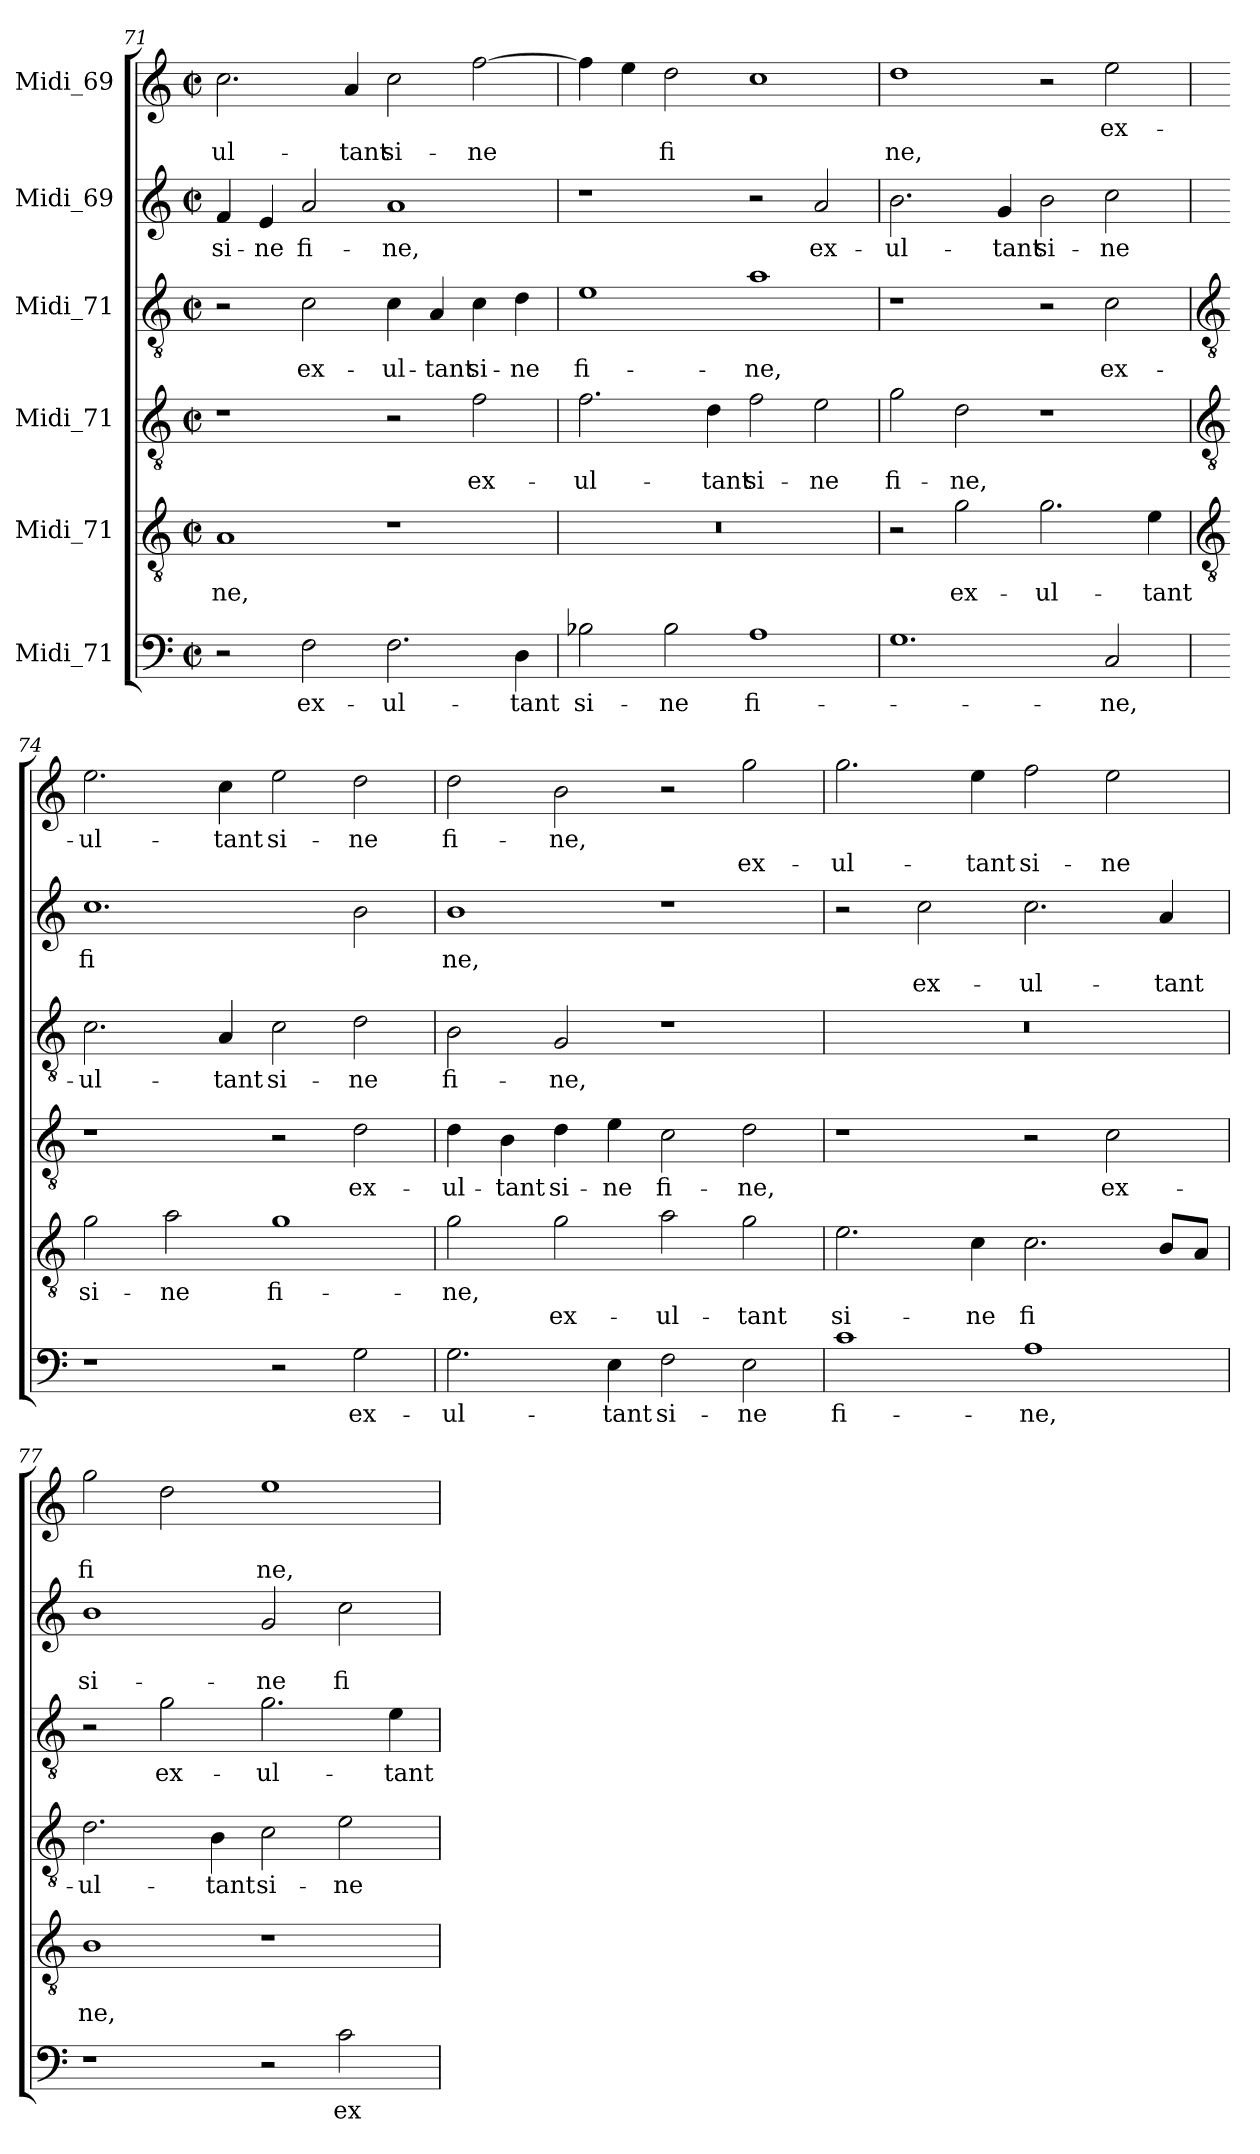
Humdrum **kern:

**kern	**text	**kern	**text	**text	**kern	**text	**kern	**text	**kern	**text	**text	**kern	**text	**text
*part6	*part6	*part5	*part5	*part5	*part4	*part4	*part3	*part3	*part2	*part2	*part2	*part1	*part1	*part1
*staff6	*staff6	*staff5	*staff5	*staff5	*staff4	*staff4	*staff3	*staff3	*staff2	*staff2	*staff2	*staff1	*staff1	*staff1
*I"Midi_71	*	*I"Midi_71	*	*	*I"Midi_71	*	*I"Midi_71	*	*I"Midi_69	*	*	*I"Midi_69	*	*
*clefF4	*	*clefGv2	*	*	*clefGv2	*	*clefGv2	*	*clefG2	*	*	*clefG2	*	*
*k[]	*	*k[]	*	*	*k[]	*	*k[]	*	*k[]	*	*	*k[]	*	*
*C:	*	*C:	*	*	*C:	*	*C:	*	*C:	*	*	*C:	*	*
*M4/2	*	*M4/2	*	*	*M4/2	*	*M4/2	*	*M4/2	*	*	*M4/2	*	*
*met(c|)	*	*met(c|)	*	*	*met(c|)	*	*met(c|)	*	*met(c|)	*	*	*met(c|)	*	*
=71	=71	=71	=71	=71	=71	=71	=71	=71	=71	=71	=71	=71	=71	=71
!	!	!	!LO:LY:b	!	!	!	!	!	!	!LO:LY:b	!	!	!	!LO:LY:b
2r	.	1A	ne,	.	1r	.	2r	.	4f	si-	.	2.cc	.	-ul-
!	!	!	!	!	!	!	!	!	!	!LO:LY:b	!	!	!	!
.	.	.	.	.	.	.	.	.	4e	-ne	.	.	.	.
!	!LO:LY:b	!	!	!	!	!	!	!LO:LY:b	!	!LO:LY:b	!	!	!	!
2F	ex-	.	.	.	.	.	2c	ex-	2a	fi-	.	.	.	.
!	!	!	!	!	!	!	!	!	!	!	!	!	!	!LO:LY:b
.	.	.	.	.	.	.	.	.	.	.	.	4a	.	-tant
!	!LO:LY:b	!	!	!	!	!	!	!LO:LY:b	!	!LO:LY:b	!	!	!	!LO:LY:b
2.F	-ul-	1r	.	.	2r	.	4c	-ul-	1a	-ne,	.	2cc	.	si-
!	!	!	!	!	!	!	!	!LO:LY:b	!	!	!	!	!	!
.	.	.	.	.	.	.	4A	-tant	.	.	.	.	.	.
!	!	!	!	!	!	!LO:LY:b	!	!LO:LY:b	!	!	!	!	!	!LO:LY:b
.	.	.	.	.	2f	ex-	4c	si-	.	.	.	[2ff	.	-ne
!	!LO:LY:b	!	!	!	!	!	!	!LO:LY:b	!	!	!	!	!	!
4D	-tant	.	.	.	.	.	4d	-ne	.	.	.	.	.	.
=72	=72	=72	=72	=72	=72	=72	=72	=72	=72	=72	=72	=72	=72	=72
!	!LO:LY:b	!	!	!	!	!LO:LY:b	!	!LO:LY:b	!	!	!	!	!	!
2B-X	si-	0r	.	.	2.f	-ul-	1e	fi-	1r	.	.	4ff]	.	.
.	.	.	.	.	.	.	.	.	.	.	.	4ee	.	.
!	!LO:LY:b	!	!	!	!	!	!	!	!	!	!	!	!	!LO:LY:b
2B-	-ne	.	.	.	.	.	.	.	.	.	.	2dd	.	fi
!	!	!	!	!	!	!LO:LY:b	!	!	!	!	!	!	!	!
.	.	.	.	.	4d	-tant	.	.	.	.	.	.	.	.
!	!LO:LY:b	!	!	!	!	!LO:LY:b	!	!LO:LY:b	!	!	!	!	!	!
1A	fi-	.	.	.	2f	si-	1a	-ne,	2r	.	.	1cc	.	.
!	!	!	!	!	!	!LO:LY:b	!	!	!	!LO:LY:b	!	!	!	!
.	.	.	.	.	2e	-ne	.	.	2a	ex-	.	.	.	.
=73	=73	=73	=73	=73	=73	=73	=73	=73	=73	=73	=73	=73	=73	=73
!	!	!	!	!	!	!LO:LY:b	!	!	!	!LO:LY:b	!	!	!	!LO:LY:b
1.G	.	2r	.	.	2g	fi-	1r	.	2.b	-ul-	.	1dd	.	ne,
!	!	!	!LO:LY:b	!	!	!LO:LY:b	!	!	!	!	!	!	!	!
.	.	2g	ex-	.	2d	-ne,	.	.	.	.	.	.	.	.
!	!	!	!	!	!	!	!	!	!	!LO:LY:b	!	!	!	!
.	.	.	.	.	.	.	.	.	4g	-tant	.	.	.	.
!	!	!	!LO:LY:b	!	!	!	!	!	!	!LO:LY:b	!	!	!	!
.	.	2.g	-ul-	.	1r	.	2r	.	2b	si-	.	2r	.	.
!	!LO:LY:b	!	!	!	!	!	!	!LO:LY:b	!	!LO:LY:b	!	!	!LO:LY:b	!
2C	-ne,	.	.	.	.	.	2c	ex-	2cc	-ne	.	2ee	ex-	.
!	!	!	!LO:LY:b	!	!	!	!	!	!	!	!	!	!	!
.	.	4e	-tant	.	.	.	.	.	.	.	.	.	.	.
!!LO:LB:g=z
=74	=74	=74	=74	=74	=74	=74	=74	=74	=74	=74	=74	=74	=74	=74
*	*	*clefGv2	*	*	*clefGv2	*	*clefGv2	*	*	*	*	*	*	*
!	!	!	!LO:LY:b	!	!	!	!	!LO:LY:b	!	!LO:LY:b	!	!	!LO:LY:b	!
1r	.	2g	si-	.	1r	.	2.c	-ul-	1.cc	fi	.	2.ee	-ul-	.
!	!	!	!LO:LY:b	!	!	!	!	!	!	!	!	!	!	!
.	.	2a	-ne	.	.	.	.	.	.	.	.	.	.	.
!	!	!	!	!	!	!	!	!LO:LY:b	!	!	!	!	!LO:LY:b	!
.	.	.	.	.	.	.	4A	-tant	.	.	.	4cc	-tant	.
!	!	!	!LO:LY:b	!	!	!	!	!LO:LY:b	!	!	!	!	!LO:LY:b	!
2r	.	1g	fi-	.	2r	.	2c	si-	.	.	.	2ee	si-	.
!	!LO:LY:b	!	!	!	!	!LO:LY:b	!	!LO:LY:b	!	!	!	!	!LO:LY:b	!
2G	ex-	.	.	.	2d	ex-	2d	-ne	2b	.	.	2dd	-ne	.
=75	=75	=75	=75	=75	=75	=75	=75	=75	=75	=75	=75	=75	=75	=75
!	!LO:LY:b	!	!LO:LY:b	!	!	!LO:LY:b	!	!LO:LY:b	!	!LO:LY:b	!	!	!LO:LY:b	!
2.G	-ul-	2g	-ne,	.	4d	-ul-	2B	fi-	1b	ne,	.	2dd	fi-	.
!	!	!	!	!	!	!LO:LY:b	!	!	!	!	!	!	!	!
.	.	.	.	.	4B	-tant	.	.	.	.	.	.	.	.
!	!	!	!	!LO:LY:b	!	!LO:LY:b	!	!LO:LY:b	!	!	!	!	!LO:LY:b	!
.	.	2g	.	ex-	4d	si-	2G	-ne,	.	.	.	2b	-ne,	.
!	!LO:LY:b	!	!	!	!	!LO:LY:b	!	!	!	!	!	!	!	!
4E	-tant	.	.	.	4e	-ne	.	.	.	.	.	.	.	.
!	!LO:LY:b	!	!	!LO:LY:b	!	!LO:LY:b	!	!	!	!	!	!	!	!
2F	si-	2a	.	-ul-	2c	fi-	1r	.	1r	.	.	2r	.	.
!	!LO:LY:b	!	!	!LO:LY:b	!	!LO:LY:b	!	!	!	!	!	!	!	!LO:LY:b
2E	-ne	2g	.	-tant	2d	-ne,	.	.	.	.	.	2gg	.	ex-
=76	=76	=76	=76	=76	=76	=76	=76	=76	=76	=76	=76	=76	=76	=76
!	!LO:LY:b	!	!	!LO:LY:b	!	!	!	!	!	!	!	!	!	!LO:LY:b
1c	fi-	2.e	.	si-	1r	.	0r	.	2r	.	.	2.gg	.	-ul-
!	!	!	!	!	!	!	!	!	!	!	!LO:LY:b	!	!	!
.	.	.	.	.	.	.	.	.	2cc	.	ex-	.	.	.
!	!	!	!	!LO:LY:b	!	!	!	!	!	!	!	!	!	!LO:LY:b
.	.	4c	.	-ne	.	.	.	.	.	.	.	4ee	.	-tant
!	!LO:LY:b	!	!	!LO:LY:b	!	!	!	!	!	!	!LO:LY:b	!	!	!LO:LY:b
1A	-ne,	2.c	.	fi	2r	.	.	.	2.cc	.	-ul-	2ff	.	si-
!	!	!	!	!	!	!LO:LY:b	!	!	!	!	!	!	!	!LO:LY:b
.	.	.	.	.	2c	ex-	.	.	.	.	.	2ee	.	-ne
!	!	!	!	!	!	!	!	!	!	!	!LO:LY:b	!	!	!
.	.	8BL	.	.	.	.	.	.	4a	.	-tant	.	.	.
.	.	8AJ	.	.	.	.	.	.	.	.	.	.	.	.
=77	=77	=77	=77	=77	=77	=77	=77	=77	=77	=77	=77	=77	=77	=77
!	!	!	!	!LO:LY:b	!	!LO:LY:b	!	!	!	!	!LO:LY:b	!	!	!LO:LY:b
1r	.	1B	.	ne,	2.d	-ul-	2r	.	1b	.	si-	2gg	.	fi
!	!	!	!	!	!	!	!	!LO:LY:b	!	!	!	!	!	!
.	.	.	.	.	.	.	2g	ex-	.	.	.	2dd	.	.
!	!	!	!	!	!	!LO:LY:b	!	!	!	!	!	!	!	!
.	.	.	.	.	4B	-tant	.	.	.	.	.	.	.	.
!	!	!	!	!	!	!LO:LY:b	!	!LO:LY:b	!	!	!LO:LY:b	!	!	!LO:LY:b
2r	.	1r	.	.	2c	si-	2.g	-ul-	2g	.	-ne	1ee	.	ne,
!	!LO:LY:b	!	!	!	!	!LO:LY:b	!	!	!	!	!LO:LY:b	!	!	!
2c	ex-	.	.	.	2e	-ne	.	.	2cc	.	fi	.	.	.
!	!	!	!	!	!	!	!	!LO:LY:b	!	!	!	!	!	!
.	.	.	.	.	.	.	4e	-tant	.	.	.	.	.	.
=	=	=	=	=	=	=	=	=	=	=	=	=	=	=
*-	*-	*-	*-	*-	*-	*-	*-	*-	*-	*-	*-	*-	*-	*-
